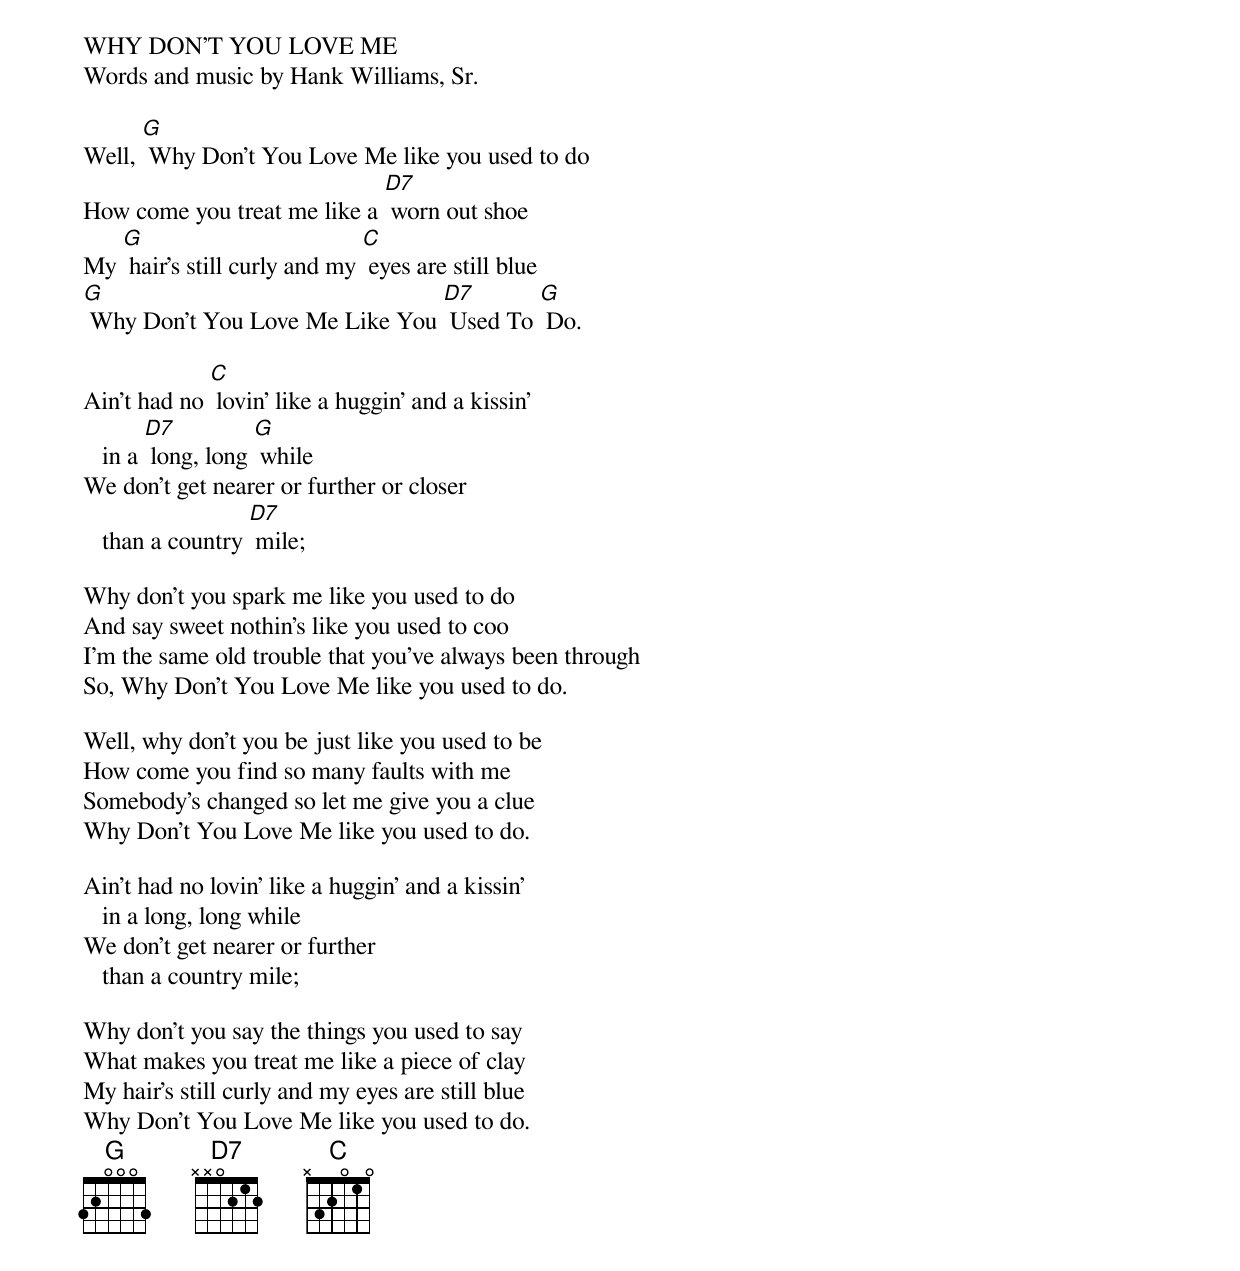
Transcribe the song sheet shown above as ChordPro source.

WHY DON'T YOU LOVE ME
Words and music by Hank Williams, Sr.

Well, [G] Why Don't You Love Me like you used to do
How come you treat me like a [D7] worn out shoe
My [G] hair's still curly and my [C] eyes are still blue
[G] Why Don't You Love Me Like You [D7] Used To [G] Do.

Ain't had no [C] lovin' like a huggin' and a kissin'
   in a [D7] long, long [G] while
We don't get nearer or further or closer
   than a country [D7] mile;

Why don't you spark me like you used to do
And say sweet nothin's like you used to coo
I'm the same old trouble that you've always been through
So, Why Don't You Love Me like you used to do.

Well, why don't you be just like you used to be
How come you find so many faults with me
Somebody's changed so let me give you a clue
Why Don't You Love Me like you used to do.

Ain't had no lovin' like a huggin' and a kissin'
   in a long, long while
We don't get nearer or further
   than a country mile;

Why don't you say the things you used to say
What makes you treat me like a piece of clay
My hair's still curly and my eyes are still blue
Why Don't You Love Me like you used to do.
